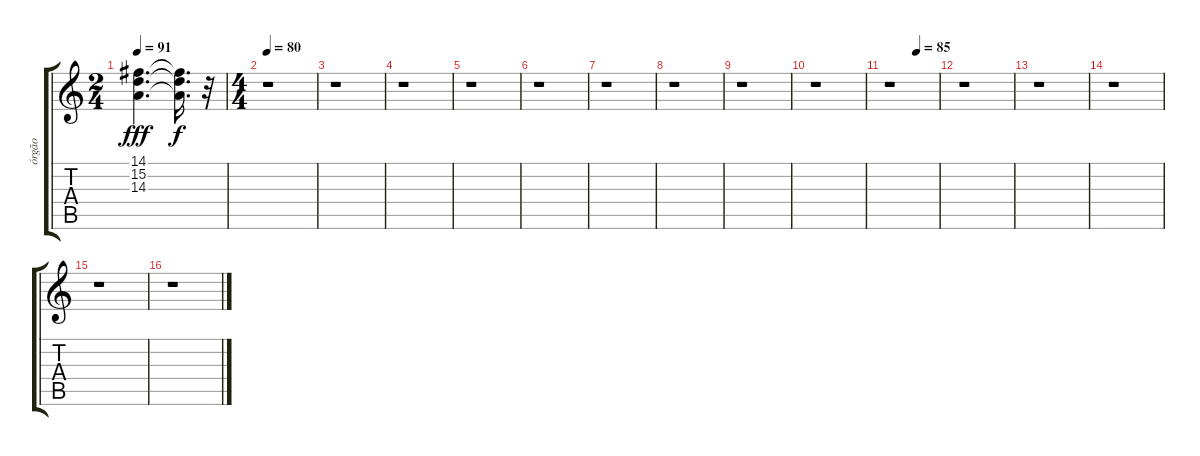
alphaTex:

\track ("órgão" "órgão") {instrument percussiveorgan}
\staff {score tabs}
\tuning (E4 B3 G3 D3 A2 E2) {hide}
\ts (2 4)
\tempo 91
\clef g2
\ks c
(14.1 15.2 14.3).4{d dy fff} (14.1{t} 15.2{t} 14.3{t}).16{d dy f} r.32 |
\ts (4 4)
\tempo 80
r.1 |
r.1 |
r.1 |
r.1 |
r.1 |
r.1 |
r.1 |
r.1 |
r.1 |
\tempo (85 0.5625)
r.1 |
r.1 |
r.1 |
r.1 |
r.1 |
r.1
